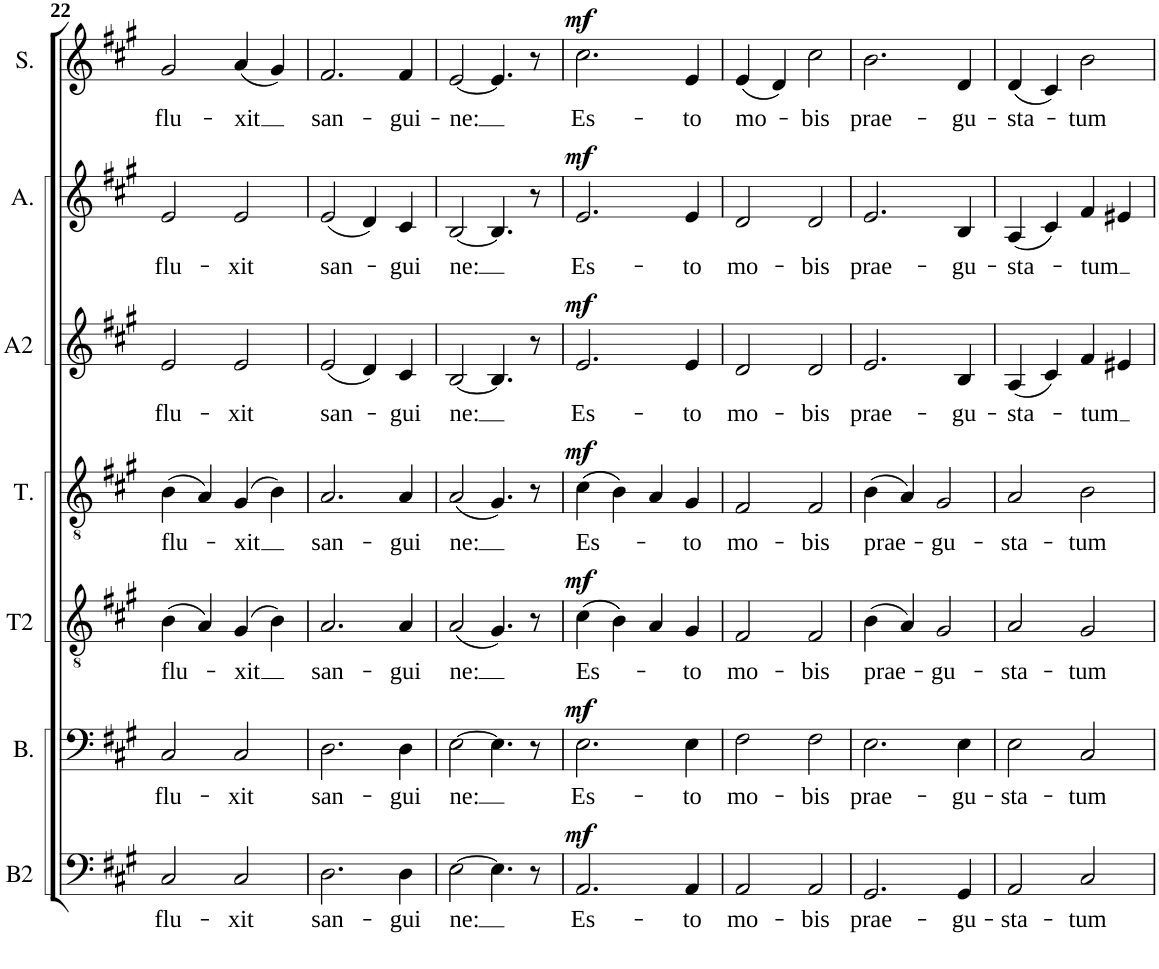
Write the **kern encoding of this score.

**kern	**text	**dynam	**kern	**text	**dynam	**kern	**text	**dynam	**kern	**text	**dynam	**kern	**text	**dynam	**kern	**text	**dynam	**kern	**text	**dynam
*part7	*part7	*part7	*part6	*part6	*part6	*part5	*part5	*part5	*part4	*part4	*part4	*part3	*part3	*part3	*part2	*part2	*part2	*part1	*part1	*part1
*staff7	*staff7	*staff7	*staff6	*staff6	*staff6	*staff5	*staff5	*staff5	*staff4	*staff4	*staff4	*staff3	*staff3	*staff3	*staff2	*staff2	*staff2	*staff1	*staff1	*staff1
*I"Basse 2	*	*	*I"Basse	*	*	*I"Ténor 2	*	*	*I"Ténor	*	*	*I"Alto 2	*	*	*I"Alto	*	*	*I"Soprano	*	*
*I'B2	*	*	*I'B.	*	*	*I'T2	*	*	*I'T.	*	*	*I'A2	*	*	*I'A.	*	*	*I'S.	*	*
!!LO:PB:g=z
*clefF4	*	*	*clefF4	*	*	*clefGv2	*	*	*clefGv2	*	*	*clefG2	*	*	*clefG2	*	*	*clefG2	*	*
*k[f#c#g#]	*	*	*k[f#c#g#]	*	*	*k[f#c#g#]	*	*	*k[f#c#g#]	*	*	*k[f#c#g#]	*	*	*k[f#c#g#]	*	*	*k[f#c#g#]	*	*
*M4/4	*	*	*M4/4	*	*	*M4/4	*	*	*M4/4	*	*	*M4/4	*	*	*M4/4	*	*	*M4/4	*	*
=22	=22	=22	=22	=22	=22	=22	=22	=22	=22	=22	=22	=22	=22	=22	=22	=22	=22	=22	=22	=22
!	!LO:LY:b	!	!	!LO:LY:b	!	!	!LO:LY:b	!	!	!LO:LY:b	!	!	!LO:LY:b	!	!	!LO:LY:b	!	!	!LO:LY:b	!
2C#/	flu-	.	2C#/	flu-	.	(4B\	flu-	.	(4B\	flu-	.	2e/	flu-	.	2e/	flu-	.	2g#/	flu-	.
.	.	.	.	.	.	4A/)	.	.	4A/)	.	.	.	.	.	.	.	.	.	.	.
!	!LO:LY:b	!	!	!LO:LY:b	!	!	!LO:LY:b	!	!	!LO:LY:b	!	!	!LO:LY:b	!	!	!LO:LY:b	!	!	!LO:LY:b	!
2C#/	-xit	.	2C#/	-xit	.	(4G#/	-xit	.	(4G#/	-xit	.	2e/	-xit	.	2e/	-xit	.	(4a/	-xit	.
.	.	.	.	.	.	4B\)	.	.	4B\)	.	.	.	.	.	.	.	.	4g#/)	.	.
=23	=23	=23	=23	=23	=23	=23	=23	=23	=23	=23	=23	=23	=23	=23	=23	=23	=23	=23	=23	=23
!	!LO:LY:b	!	!	!LO:LY:b	!	!	!LO:LY:b	!	!	!LO:LY:b	!	!	!LO:LY:b	!	!	!LO:LY:b	!	!	!LO:LY:b	!
2.D\	san-	.	2.D\	san-	.	2.A/	san-	.	2.A/	san-	.	(2e/	san-	.	(2e/	san-	.	2.f#/	san-	.
.	.	.	.	.	.	.	.	.	.	.	.	4d/)	.	.	4d/)	.	.	.	.	.
!	!LO:LY:b	!	!	!LO:LY:b	!	!	!LO:LY:b	!	!	!LO:LY:b	!	!	!LO:LY:b	!	!	!LO:LY:b	!	!	!LO:LY:b	!
4D\	-gui	.	4D\	-gui	.	4A/	-gui	.	4A/	-gui	.	4c#/	-gui	.	4c#/	-gui	.	4f#/	-gui-	.
=24	=24	=24	=24	=24	=24	=24	=24	=24	=24	=24	=24	=24	=24	=24	=24	=24	=24	=24	=24	=24
!	!LO:LY:b	!	!	!LO:LY:b	!	!	!LO:LY:b	!	!	!LO:LY:b	!	!	!LO:LY:b	!	!	!LO:LY:b	!	!	!LO:LY:b	!
[2E\	-ne:	.	[2E\	-ne:	.	(2A/	-ne:	.	(2A/	-ne:	.	[2B/	-ne:	.	[2B/	-ne:	.	[2e/	-ne:	.
4.E\]	.	.	4.E\]	.	.	4.G#/)	.	.	4.G#/)	.	.	4.B/]	.	.	4.B/]	.	.	4.e/]	.	.
8r	.	.	8r	.	.	8r	.	.	8r	.	.	8r	.	.	8r	.	.	8r	.	.
=25	=25	=25	=25	=25	=25	=25	=25	=25	=25	=25	=25	=25	=25	=25	=25	=25	=25	=25	=25	=25
!	!LO:LY:b	!LO:DY:a	!	!LO:LY:b	!LO:DY:a	!	!LO:LY:b	!LO:DY:a	!	!LO:LY:b	!LO:DY:a	!	!LO:LY:b	!LO:DY:a	!	!LO:LY:b	!LO:DY:a	!	!LO:LY:b	!LO:DY:a
2.AA/	Es-	mf	2.E\	Es-	mf	(4c#\	Es-	mf	(4c#\	Es-	mf	2.e/	Es-	mf	2.e/	Es-	mf	2.cc#\	Es-	mf
.	.	.	.	.	.	4B\)	.	.	4B\)	.	.	.	.	.	.	.	.	.	.	.
.	.	.	.	.	.	4A/	.	.	4A/	.	.	.	.	.	.	.	.	.	.	.
!	!LO:LY:b	!	!	!LO:LY:b	!	!	!LO:LY:b	!	!	!LO:LY:b	!	!	!LO:LY:b	!	!	!LO:LY:b	!	!	!LO:LY:b	!
4AA/	-to	.	4E\	-to	.	4G#/	-to	.	4G#/	-to	.	4e/	-to	.	4e/	-to	.	4e/	-to	.
=26	=26	=26	=26	=26	=26	=26	=26	=26	=26	=26	=26	=26	=26	=26	=26	=26	=26	=26	=26	=26
!	!LO:LY:b	!	!	!LO:LY:b	!	!	!LO:LY:b	!	!	!LO:LY:b	!	!	!LO:LY:b	!	!	!LO:LY:b	!	!	!LO:LY:b	!
2AA/	mo-	.	2F#\	mo-	.	2F#/	mo-	.	2F#/	mo-	.	2d/	mo-	.	2d/	mo-	.	(4e/	mo-	.
.	.	.	.	.	.	.	.	.	.	.	.	.	.	.	.	.	.	4d/)	.	.
!	!LO:LY:b	!	!	!LO:LY:b	!	!	!LO:LY:b	!	!	!LO:LY:b	!	!	!LO:LY:b	!	!	!LO:LY:b	!	!	!LO:LY:b	!
2AA/	-bis	.	2F#\	-bis	.	2F#/	-bis	.	2F#/	-bis	.	2d/	-bis	.	2d/	-bis	.	2cc#\	-bis	.
=27	=27	=27	=27	=27	=27	=27	=27	=27	=27	=27	=27	=27	=27	=27	=27	=27	=27	=27	=27	=27
!	!LO:LY:b	!	!	!LO:LY:b	!	!	!LO:LY:b	!	!	!LO:LY:b	!	!	!LO:LY:b	!	!	!LO:LY:b	!	!	!LO:LY:b	!
2.GG#/	prae-	.	2.E\	prae-	.	(4B\	prae-	.	(4B\	prae-	.	2.e/	prae-	.	2.e/	prae-	.	2.b\	prae-	.
.	.	.	.	.	.	4A/)	.	.	4A/)	.	.	.	.	.	.	.	.	.	.	.
!	!	!	!	!	!	!	!LO:LY:b	!	!	!LO:LY:b	!	!	!	!	!	!	!	!	!	!
.	.	.	.	.	.	2G#/	-gu-	.	2G#/	-gu-	.	.	.	.	.	.	.	.	.	.
!	!LO:LY:b	!	!	!LO:LY:b	!	!	!	!	!	!	!	!	!LO:LY:b	!	!	!LO:LY:b	!	!	!LO:LY:b	!
4GG#/	-gu-	.	4E\	-gu-	.	.	.	.	.	.	.	4B/	-gu-	.	4B/	-gu-	.	4d/	-gu-	.
=28	=28	=28	=28	=28	=28	=28	=28	=28	=28	=28	=28	=28	=28	=28	=28	=28	=28	=28	=28	=28
!	!LO:LY:b	!	!	!LO:LY:b	!	!	!LO:LY:b	!	!	!LO:LY:b	!	!	!LO:LY:b	!	!	!LO:LY:b	!	!	!LO:LY:b	!
2AA/	-sta-	.	2E\	-sta-	.	2A/	-sta-	.	2A/	-sta-	.	(4A/	-sta-	.	(4A/	-sta-	.	(4d/	-sta-	.
.	.	.	.	.	.	.	.	.	.	.	.	4c#/)	.	.	4c#/)	.	.	4c#/)	.	.
!	!LO:LY:b	!	!	!LO:LY:b	!	!	!LO:LY:b	!	!	!LO:LY:b	!	!	!LO:LY:b	!	!	!LO:LY:b	!	!	!LO:LY:b	!
2C#/	-tum	.	2C#/	-tum	.	2G#/	-tum	.	2B\	-tum	.	4f#/	-tum	.	4f#/	-tum	.	2b\	-tum	.
.	.	.	.	.	.	.	.	.	.	.	.	4e#X/	.	.	4e#X/	.	.	.	.	.
=	=	=	=	=	=	=	=	=	=	=	=	=	=	=	=	=	=	=	=	=
*-	*-	*-	*-	*-	*-	*-	*-	*-	*-	*-	*-	*-	*-	*-	*-	*-	*-	*-	*-	*-
